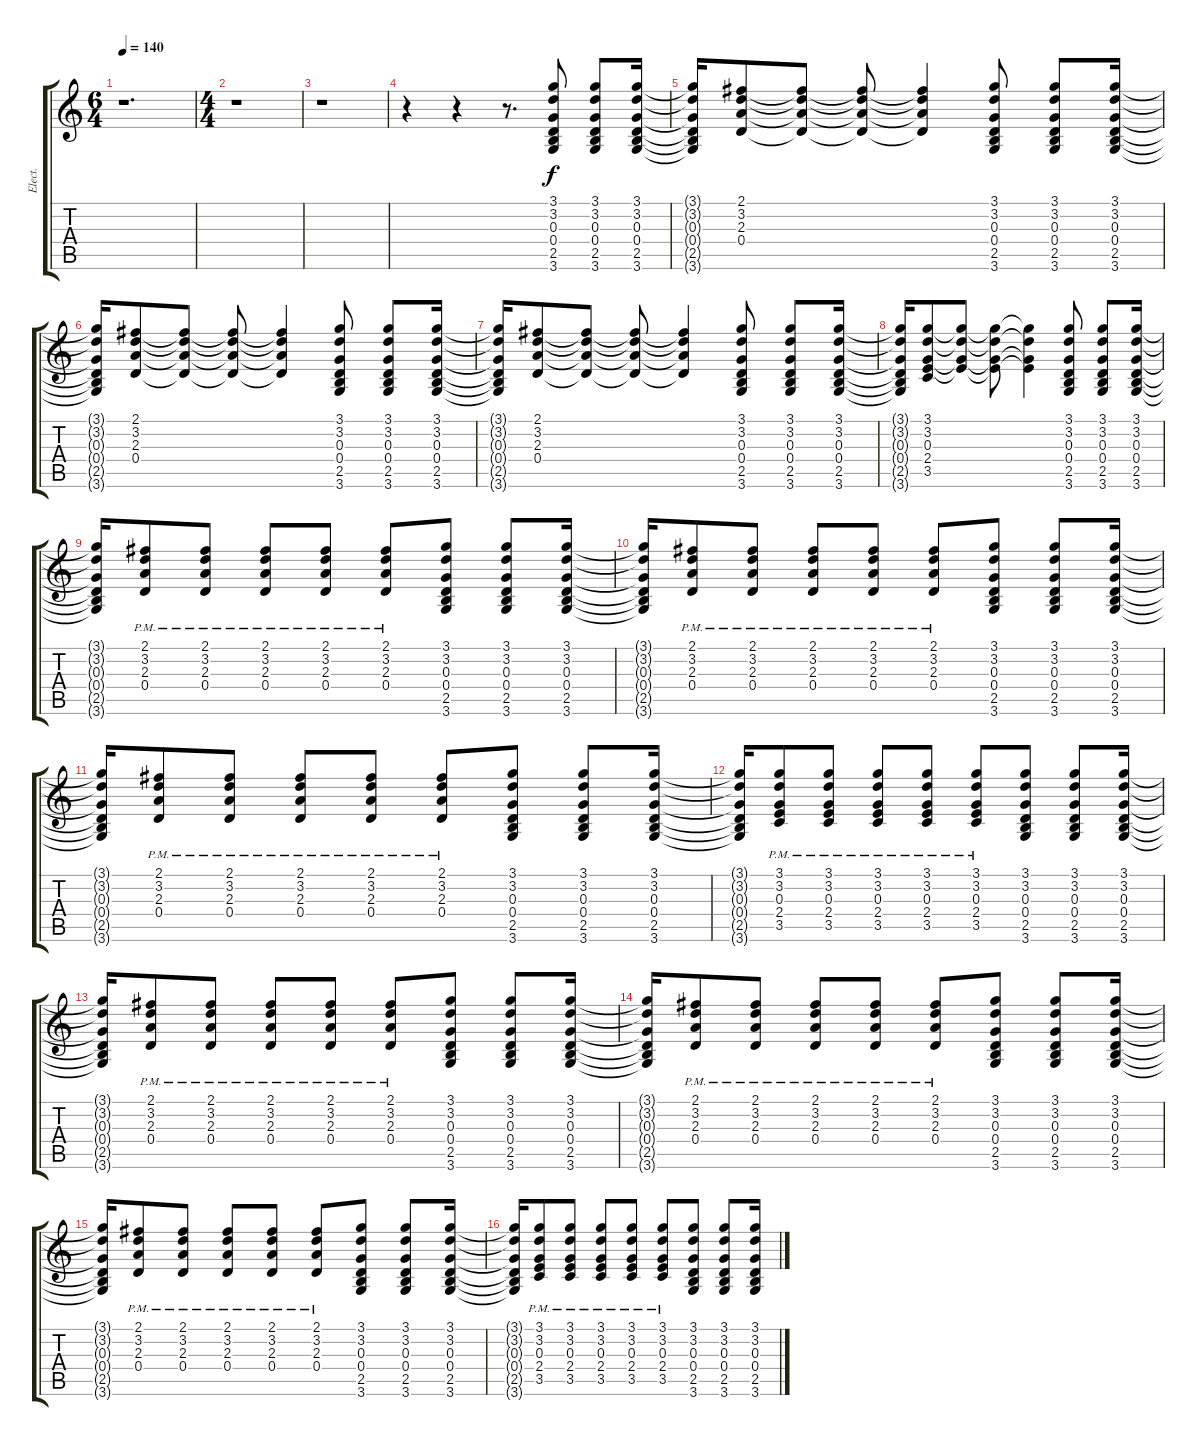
\track ("Elect." "Elect.") {instrument distortionguitar}
\staff {score tabs}
\tuning (E4 B3 G3 D3 A2 E2) {hide}
\ts (6 4)
\tempo 140
\clef g2
\ks c
r.1{d dy f instrument distortionguitar} |
\ts (4 4)
r.1 |
r.1 |
r.4 r.4 r.8{d} (3.1 3.2 0.3 0.4 2.5 3.6).8 (3.1 3.2 0.3 0.4 2.5 3.6).8 (3.1 3.2 0.3 0.4 2.5 3.6).16 |
(3.1{t} 3.2{t} 0.3{t} 0.4{t} 2.5{t} 3.6{t}).16 (2.1 3.2 2.3 0.4).8 (2.1{t} 3.2{t} 2.3{t} 0.4{t}).8 (2.1{t} 3.2{t} 2.3{t} 0.4{t}).8 (2.1{t} 3.2{t} 2.3{t} 0.4{t}).4 (3.1 3.2 0.3 0.4 2.5 3.6).8 (3.1 3.2 0.3 0.4 2.5 3.6).8 (3.1 3.2 0.3 0.4 2.5 3.6).16 |
(3.1{t} 3.2{t} 0.3{t} 0.4{t} 2.5{t} 3.6{t}).16 (2.1 3.2 2.3 0.4).8 (2.1{t} 3.2{t} 2.3{t} 0.4{t}).8 (2.1{t} 3.2{t} 2.3{t} 0.4{t}).8 (2.1{t} 3.2{t} 2.3{t} 0.4{t}).4 (3.1 3.2 0.3 0.4 2.5 3.6).8 (3.1 3.2 0.3 0.4 2.5 3.6).8 (3.1 3.2 0.3 0.4 2.5 3.6).16 |
(3.1{t} 3.2{t} 0.3{t} 0.4{t} 2.5{t} 3.6{t}).16 (2.1 3.2 2.3 0.4).8 (2.1{t} 3.2{t} 2.3{t} 0.4{t}).8 (2.1{t} 3.2{t} 2.3{t} 0.4{t}).8 (2.1{t} 3.2{t} 2.3{t} 0.4{t}).4 (3.1 3.2 0.3 0.4 2.5 3.6).8 (3.1 3.2 0.3 0.4 2.5 3.6).8 (3.1 3.2 0.3 0.4 2.5 3.6).16 |
(3.1{t} 3.2{t} 0.3{t} 0.4{t} 2.5{t} 3.6{t}).16 (3.1 3.2 0.3 2.4 3.5).8 (3.1{t} 3.2{t} 0.3{t} 2.4{t}).8 (3.1{t} 3.2{t} 0.3{t} 2.4{t}).8 (3.1{t} 3.2{t} 0.3{t} 2.4{t}).4 (3.1 3.2 0.3 0.4 2.5 3.6).8 (3.1 3.2 0.3 0.4 2.5 3.6).8 (3.1 3.2 0.3 0.4 2.5 3.6).16 |
(3.1{t} 3.2{t} 0.3{t} 0.4{t} 2.5{t} 3.6{t}).16 (2.1{pm} 3.2 2.3 0.4).8 (2.1{pm} 3.2 2.3 0.4).8 (2.1{pm} 3.2 2.3 0.4).8 (2.1{pm} 3.2 2.3 0.4).8 (2.1{pm} 3.2 2.3 0.4).8 (3.1 3.2 0.3 0.4 2.5 3.6).8 (3.1 3.2 0.3 0.4 2.5 3.6).8 (3.1 3.2 0.3 0.4 2.5 3.6).16 |
(3.1{t} 3.2{t} 0.3{t} 0.4{t} 2.5{t} 3.6{t}).16 (2.1{pm} 3.2 2.3 0.4).8 (2.1{pm} 3.2 2.3 0.4).8 (2.1{pm} 3.2 2.3 0.4).8 (2.1{pm} 3.2 2.3 0.4).8 (2.1{pm} 3.2 2.3 0.4).8 (3.1 3.2 0.3 0.4 2.5 3.6).8 (3.1 3.2 0.3 0.4 2.5 3.6).8 (3.1 3.2 0.3 0.4 2.5 3.6).16 |
(3.1{t} 3.2{t} 0.3{t} 0.4{t} 2.5{t} 3.6{t}).16 (2.1{pm} 3.2 2.3 0.4).8 (2.1{pm} 3.2 2.3 0.4).8 (2.1{pm} 3.2 2.3 0.4).8 (2.1{pm} 3.2 2.3 0.4).8 (2.1{pm} 3.2 2.3 0.4).8 (3.1 3.2 0.3 0.4 2.5 3.6).8 (3.1 3.2 0.3 0.4 2.5 3.6).8 (3.1 3.2 0.3 0.4 2.5 3.6).16 |
(3.1{t} 3.2{t} 0.3{t} 0.4{t} 2.5{t} 3.6{t}).16 (3.1{pm} 3.2 0.3 2.4 3.5).8 (3.1{pm} 3.2 0.3 2.4 3.5).8 (3.1{pm} 3.2 0.3 2.4 3.5).8 (3.1{pm} 3.2 0.3 2.4 3.5).8 (3.1{pm} 3.2 0.3 2.4 3.5).8 (3.1 3.2 0.3 0.4 2.5 3.6).8 (3.1 3.2 0.3 0.4 2.5 3.6).8 (3.1 3.2 0.3 0.4 2.5 3.6).16 |
(3.1{t} 3.2{t} 0.3{t} 0.4{t} 2.5{t} 3.6{t}).16 (2.1{pm} 3.2 2.3 0.4).8 (2.1{pm} 3.2 2.3 0.4).8 (2.1{pm} 3.2 2.3 0.4).8 (2.1{pm} 3.2 2.3 0.4).8 (2.1{pm} 3.2 2.3 0.4).8 (3.1 3.2 0.3 0.4 2.5 3.6).8 (3.1 3.2 0.3 0.4 2.5 3.6).8 (3.1 3.2 0.3 0.4 2.5 3.6).16 |
(3.1{t} 3.2{t} 0.3{t} 0.4{t} 2.5{t} 3.6{t}).16 (2.1{pm} 3.2 2.3 0.4).8 (2.1{pm} 3.2 2.3 0.4).8 (2.1{pm} 3.2 2.3 0.4).8 (2.1{pm} 3.2 2.3 0.4).8 (2.1{pm} 3.2 2.3 0.4).8 (3.1 3.2 0.3 0.4 2.5 3.6).8 (3.1 3.2 0.3 0.4 2.5 3.6).8 (3.1 3.2 0.3 0.4 2.5 3.6).16 |
(3.1{t} 3.2{t} 0.3{t} 0.4{t} 2.5{t} 3.6{t}).16 (2.1{pm} 3.2 2.3 0.4).8 (2.1{pm} 3.2 2.3 0.4).8 (2.1{pm} 3.2 2.3 0.4).8 (2.1{pm} 3.2 2.3 0.4).8 (2.1{pm} 3.2 2.3 0.4).8 (3.1 3.2 0.3 0.4 2.5 3.6).8 (3.1 3.2 0.3 0.4 2.5 3.6).8 (3.1 3.2 0.3 0.4 2.5 3.6).16 |
(3.1{t} 3.2{t} 0.3{t} 0.4{t} 2.5{t} 3.6{t}).16 (3.1{pm} 3.2 0.3 2.4 3.5).8 (3.1{pm} 3.2 0.3 2.4 3.5).8 (3.1{pm} 3.2 0.3 2.4 3.5).8 (3.1{pm} 3.2 0.3 2.4 3.5).8 (3.1{pm} 3.2 0.3 2.4 3.5).8 (3.1 3.2 0.3 0.4 2.5 3.6).8 (3.1 3.2 0.3 0.4 2.5 3.6).8 (3.1 3.2 0.3 0.4 2.5 3.6).16
